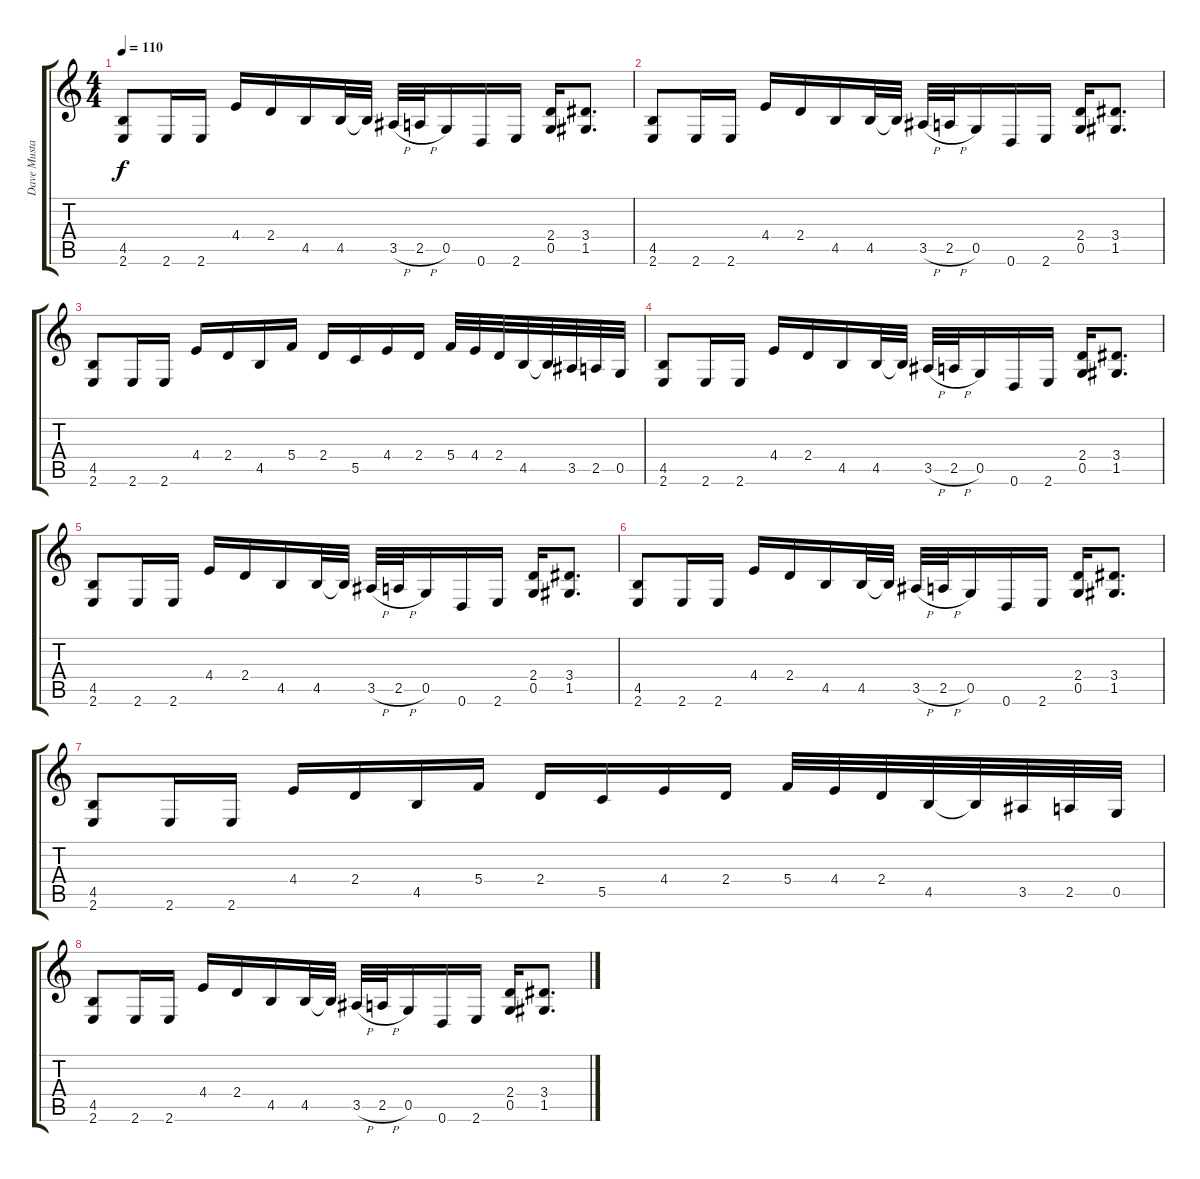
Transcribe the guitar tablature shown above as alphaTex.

\track ("Dave Mustaine" "Dave Musta") {instrument distortionguitar}
\staff {score tabs}
\tuning (D4 A3 F3 C3 G2 D2) {hide}
\ts (4 4)
\tempo 110
\clef g2
\ks c
(4.5 2.6).8{dy f} 2.6.16 2.6.16 4.4.16 2.4.16 4.5.16 4.5.32 4.5{t}.32 3.5{h}.32 2.5{h}.32 0.5.16 0.6.16 2.6.16 (2.4 0.5).16 (3.4 1.5).8{d} |
(4.5 2.6).8 2.6.16 2.6.16 4.4.16 2.4.16 4.5.16 4.5.32 4.5{t}.32 3.5{h}.32 2.5{h}.32 0.5.16 0.6.16 2.6.16 (2.4 0.5).16 (3.4 1.5).8{d} |
(4.5 2.6).8 2.6.16 2.6.16 4.4.16 2.4.16 4.5.16 5.4.16 2.4.16 5.5.16 4.4.16 2.4.16 5.4.32 4.4.32 2.4.32 4.5.32 4.5{t}.32 3.5.32 2.5.32 0.5.32 |
(4.5 2.6).8 2.6.16 2.6.16 4.4.16 2.4.16 4.5.16 4.5.32 4.5{t}.32 3.5{h}.32 2.5{h}.32 0.5.16 0.6.16 2.6.16 (2.4 0.5).16 (3.4 1.5).8{d} |
(4.5 2.6).8 2.6.16 2.6.16 4.4.16 2.4.16 4.5.16 4.5.32 4.5{t}.32 3.5{h}.32 2.5{h}.32 0.5.16 0.6.16 2.6.16 (2.4 0.5).16 (3.4 1.5).8{d} |
(4.5 2.6).8 2.6.16 2.6.16 4.4.16 2.4.16 4.5.16 4.5.32 4.5{t}.32 3.5{h}.32 2.5{h}.32 0.5.16 0.6.16 2.6.16 (2.4 0.5).16 (3.4 1.5).8{d} |
(4.5 2.6).8 2.6.16 2.6.16 4.4.16 2.4.16 4.5.16 5.4.16 2.4.16 5.5.16 4.4.16 2.4.16 5.4.32 4.4.32 2.4.32 4.5.32 4.5{t}.32 3.5.32 2.5.32 0.5.32 |
(4.5 2.6).8 2.6.16 2.6.16 4.4.16 2.4.16 4.5.16 4.5.32 4.5{t}.32 3.5{h}.32 2.5{h}.32 0.5.16 0.6.16 2.6.16 (2.4 0.5).16 (3.4 1.5).8{d}
